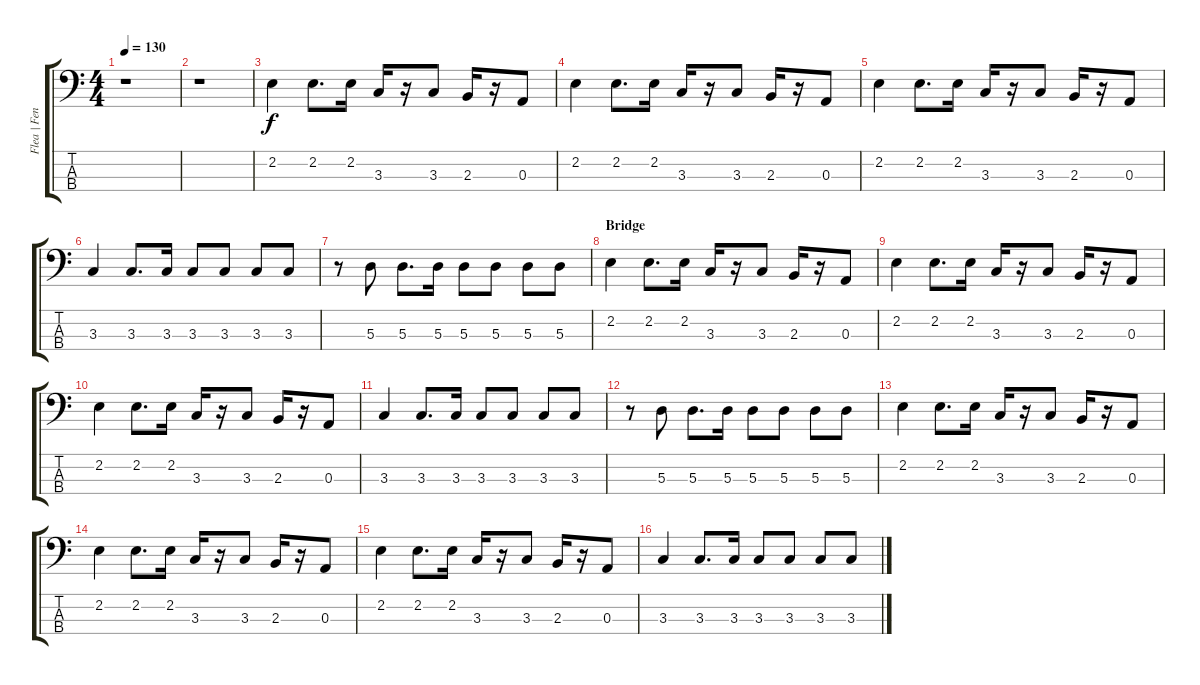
\track ("Flea | Fender Shell Pink Jazz | Bass" "Flea | Fen") {instrument electricbasspick}
\staff {score tabs}
\tuning (G2 D2 A1 E1) {hide}
\ts (4 4)
\tempo 130
\clef f4
\ks c
r.1{dy f} |
r.1 |
2.2.4 2.2.8{d} 2.2.16 3.3.16 r.16 3.3.8 2.3.16 r.16 0.3.8 |
2.2.4 2.2.8{d} 2.2.16 3.3.16 r.16 3.3.8 2.3.16 r.16 0.3.8 |
2.2.4 2.2.8{d} 2.2.16 3.3.16 r.16 3.3.8 2.3.16 r.16 0.3.8 |
3.3.4 3.3.8{d} 3.3.16 3.3.8 3.3.8 3.3.8 3.3.8 |
r.8 5.3.8 5.3.8{d} 5.3.16 5.3.8 5.3.8 5.3.8 5.3.8 |
\section ("" "Bridge")
2.2.4 2.2.8{d} 2.2.16 3.3.16 r.16 3.3.8 2.3.16 r.16 0.3.8 |
2.2.4 2.2.8{d} 2.2.16 3.3.16 r.16 3.3.8 2.3.16 r.16 0.3.8 |
2.2.4 2.2.8{d} 2.2.16 3.3.16 r.16 3.3.8 2.3.16 r.16 0.3.8 |
3.3.4 3.3.8{d} 3.3.16 3.3.8 3.3.8 3.3.8 3.3.8 |
r.8 5.3.8 5.3.8{d} 5.3.16 5.3.8 5.3.8 5.3.8 5.3.8 |
2.2.4 2.2.8{d} 2.2.16 3.3.16 r.16 3.3.8 2.3.16 r.16 0.3.8 |
2.2.4 2.2.8{d} 2.2.16 3.3.16 r.16 3.3.8 2.3.16 r.16 0.3.8 |
2.2.4 2.2.8{d} 2.2.16 3.3.16 r.16 3.3.8 2.3.16 r.16 0.3.8 |
3.3.4 3.3.8{d} 3.3.16 3.3.8 3.3.8 3.3.8 3.3.8
